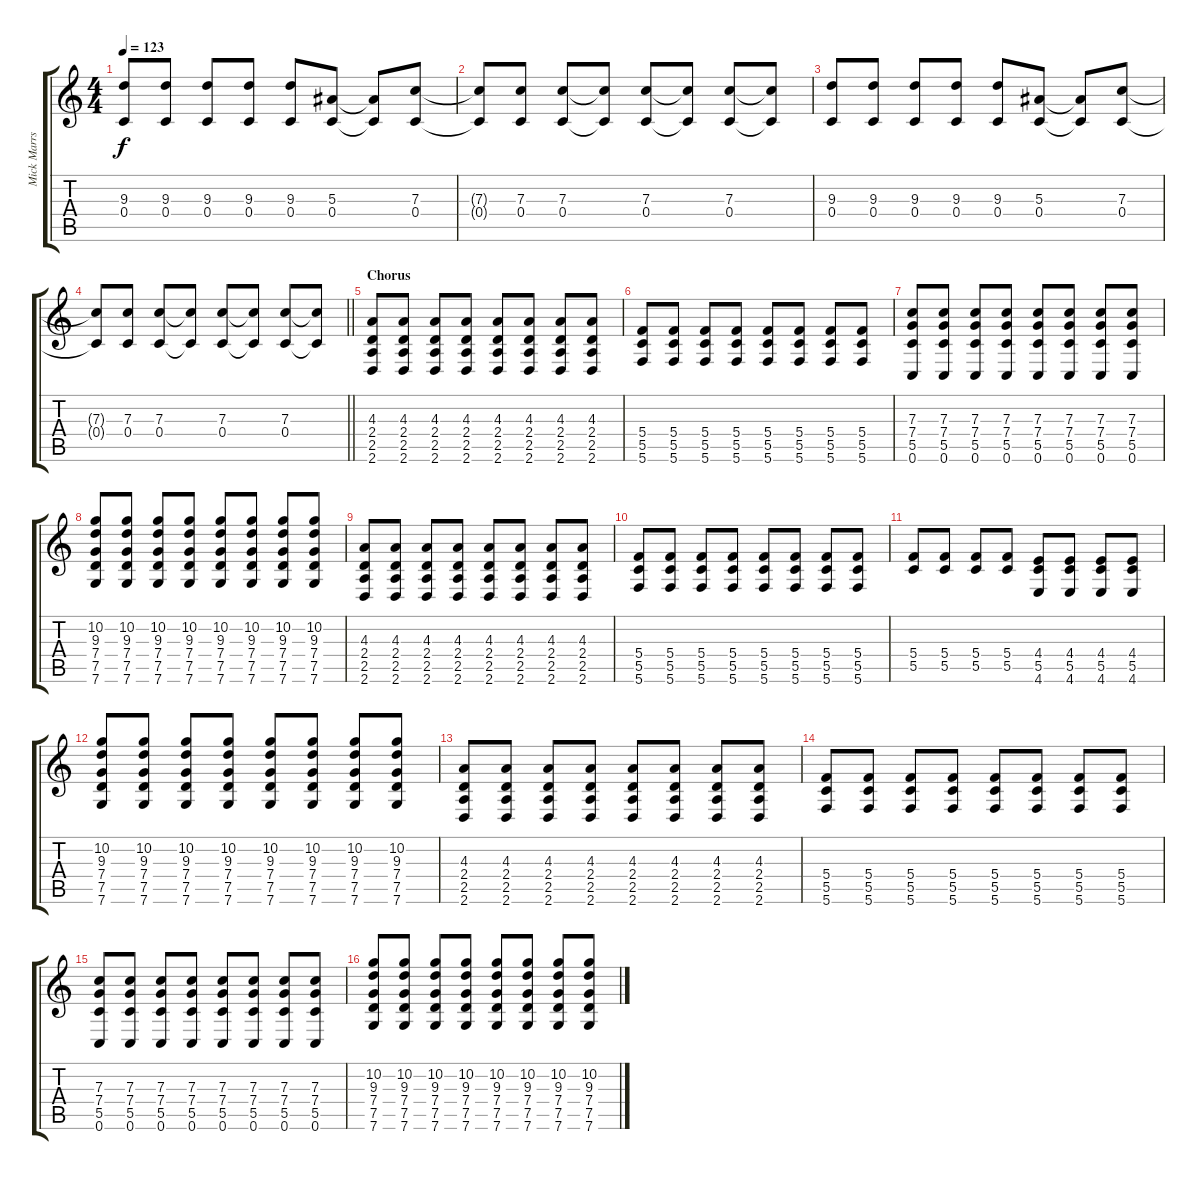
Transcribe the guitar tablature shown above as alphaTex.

\track ("Mick Marrs" "Mick Marrs") {instrument overdrivenguitar}
\staff {score tabs}
\tuning (D4 A3 F3 C3 G2 C2) {hide}
\ts (4 4)
\tempo 123
\clef g2
\ks c
(9.3 0.4).8{dy f} (9.3 0.4).8 (9.3 0.4).8 (9.3 0.4).8 (9.3 0.4).8 (5.3 0.4).8 (5.3{t} 0.4{t}).8 (7.3 0.4).8 |
(7.3{t} 0.4{t}).8 (7.3 0.4).8 (7.3 0.4).8 (7.3{t} 0.4{t}).8 (7.3 0.4).8 (7.3{t} 0.4{t}).8 (7.3 0.4).8 (7.3{t} 0.4{t}).8 |
(9.3 0.4).8 (9.3 0.4).8 (9.3 0.4).8 (9.3 0.4).8 (9.3 0.4).8 (5.3 0.4).8 (5.3{t} 0.4{t}).8 (7.3 0.4).8 |
\barLineRight lightlight
(7.3{t} 0.4{t}).8 (7.3 0.4).8 (7.3 0.4).8 (7.3{t} 0.4{t}).8 (7.3 0.4).8 (7.3{t} 0.4{t}).8 (7.3 0.4).8 (7.3{t} 0.4{t}).8 |
\section ("" "Chorus")
(4.3 2.4 2.5 2.6).8 (4.3 2.4 2.5 2.6).8 (4.3 2.4 2.5 2.6).8 (4.3 2.4 2.5 2.6).8 (4.3 2.4 2.5 2.6).8 (4.3 2.4 2.5 2.6).8 (4.3 2.4 2.5 2.6).8 (4.3 2.4 2.5 2.6).8 |
(5.4 5.5 5.6).8 (5.4 5.5 5.6).8 (5.4 5.5 5.6).8 (5.4 5.5 5.6).8 (5.4 5.5 5.6).8 (5.4 5.5 5.6).8 (5.4 5.5 5.6).8 (5.4 5.5 5.6).8 |
(7.3 7.4 5.5 0.6).8 (7.3 7.4 5.5 0.6).8 (7.3 7.4 5.5 0.6).8 (7.3 7.4 5.5 0.6).8 (7.3 7.4 5.5 0.6).8 (7.3 7.4 5.5 0.6).8 (7.3 7.4 5.5 0.6).8 (7.3 7.4 5.5 0.6).8 |
(10.2 9.3 7.4 7.5 7.6).8 (10.2 9.3 7.4 7.5 7.6).8 (10.2 9.3 7.4 7.5 7.6).8 (10.2 9.3 7.4 7.5 7.6).8 (10.2 9.3 7.4 7.5 7.6).8 (10.2 9.3 7.4 7.5 7.6).8 (10.2 9.3 7.4 7.5 7.6).8 (10.2 9.3 7.4 7.5 7.6).8 |
(4.3 2.4 2.5 2.6).8 (4.3 2.4 2.5 2.6).8 (4.3 2.4 2.5 2.6).8 (4.3 2.4 2.5 2.6).8 (4.3 2.4 2.5 2.6).8 (4.3 2.4 2.5 2.6).8 (4.3 2.4 2.5 2.6).8 (4.3 2.4 2.5 2.6).8 |
(5.4 5.5 5.6).8 (5.4 5.5 5.6).8 (5.4 5.5 5.6).8 (5.4 5.5 5.6).8 (5.4 5.5 5.6).8 (5.4 5.5 5.6).8 (5.4 5.5 5.6).8 (5.4 5.5 5.6).8 |
(5.4 5.5).8 (5.4 5.5).8 (5.4 5.5).8 (5.4 5.5).8 (4.4 5.5 4.6).8 (4.4 5.5 4.6).8 (4.4 5.5 4.6).8 (4.4 5.5 4.6).8 |
(10.2 9.3 7.4 7.5 7.6).8 (10.2 9.3 7.4 7.5 7.6).8 (10.2 9.3 7.4 7.5 7.6).8 (10.2 9.3 7.4 7.5 7.6).8 (10.2 9.3 7.4 7.5 7.6).8 (10.2 9.3 7.4 7.5 7.6).8 (10.2 9.3 7.4 7.5 7.6).8 (10.2 9.3 7.4 7.5 7.6).8 |
(4.3 2.4 2.5 2.6).8 (4.3 2.4 2.5 2.6).8 (4.3 2.4 2.5 2.6).8 (4.3 2.4 2.5 2.6).8 (4.3 2.4 2.5 2.6).8 (4.3 2.4 2.5 2.6).8 (4.3 2.4 2.5 2.6).8 (4.3 2.4 2.5 2.6).8 |
(5.4 5.5 5.6).8 (5.4 5.5 5.6).8 (5.4 5.5 5.6).8 (5.4 5.5 5.6).8 (5.4 5.5 5.6).8 (5.4 5.5 5.6).8 (5.4 5.5 5.6).8 (5.4 5.5 5.6).8 |
(7.3 7.4 5.5 0.6).8 (7.3 7.4 5.5 0.6).8 (7.3 7.4 5.5 0.6).8 (7.3 7.4 5.5 0.6).8 (7.3 7.4 5.5 0.6).8 (7.3 7.4 5.5 0.6).8 (7.3 7.4 5.5 0.6).8 (7.3 7.4 5.5 0.6).8 |
(10.2 9.3 7.4 7.5 7.6).8 (10.2 9.3 7.4 7.5 7.6).8 (10.2 9.3 7.4 7.5 7.6).8 (10.2 9.3 7.4 7.5 7.6).8 (10.2 9.3 7.4 7.5 7.6).8 (10.2 9.3 7.4 7.5 7.6).8 (10.2 9.3 7.4 7.5 7.6).8 (10.2 9.3 7.4 7.5 7.6).8
